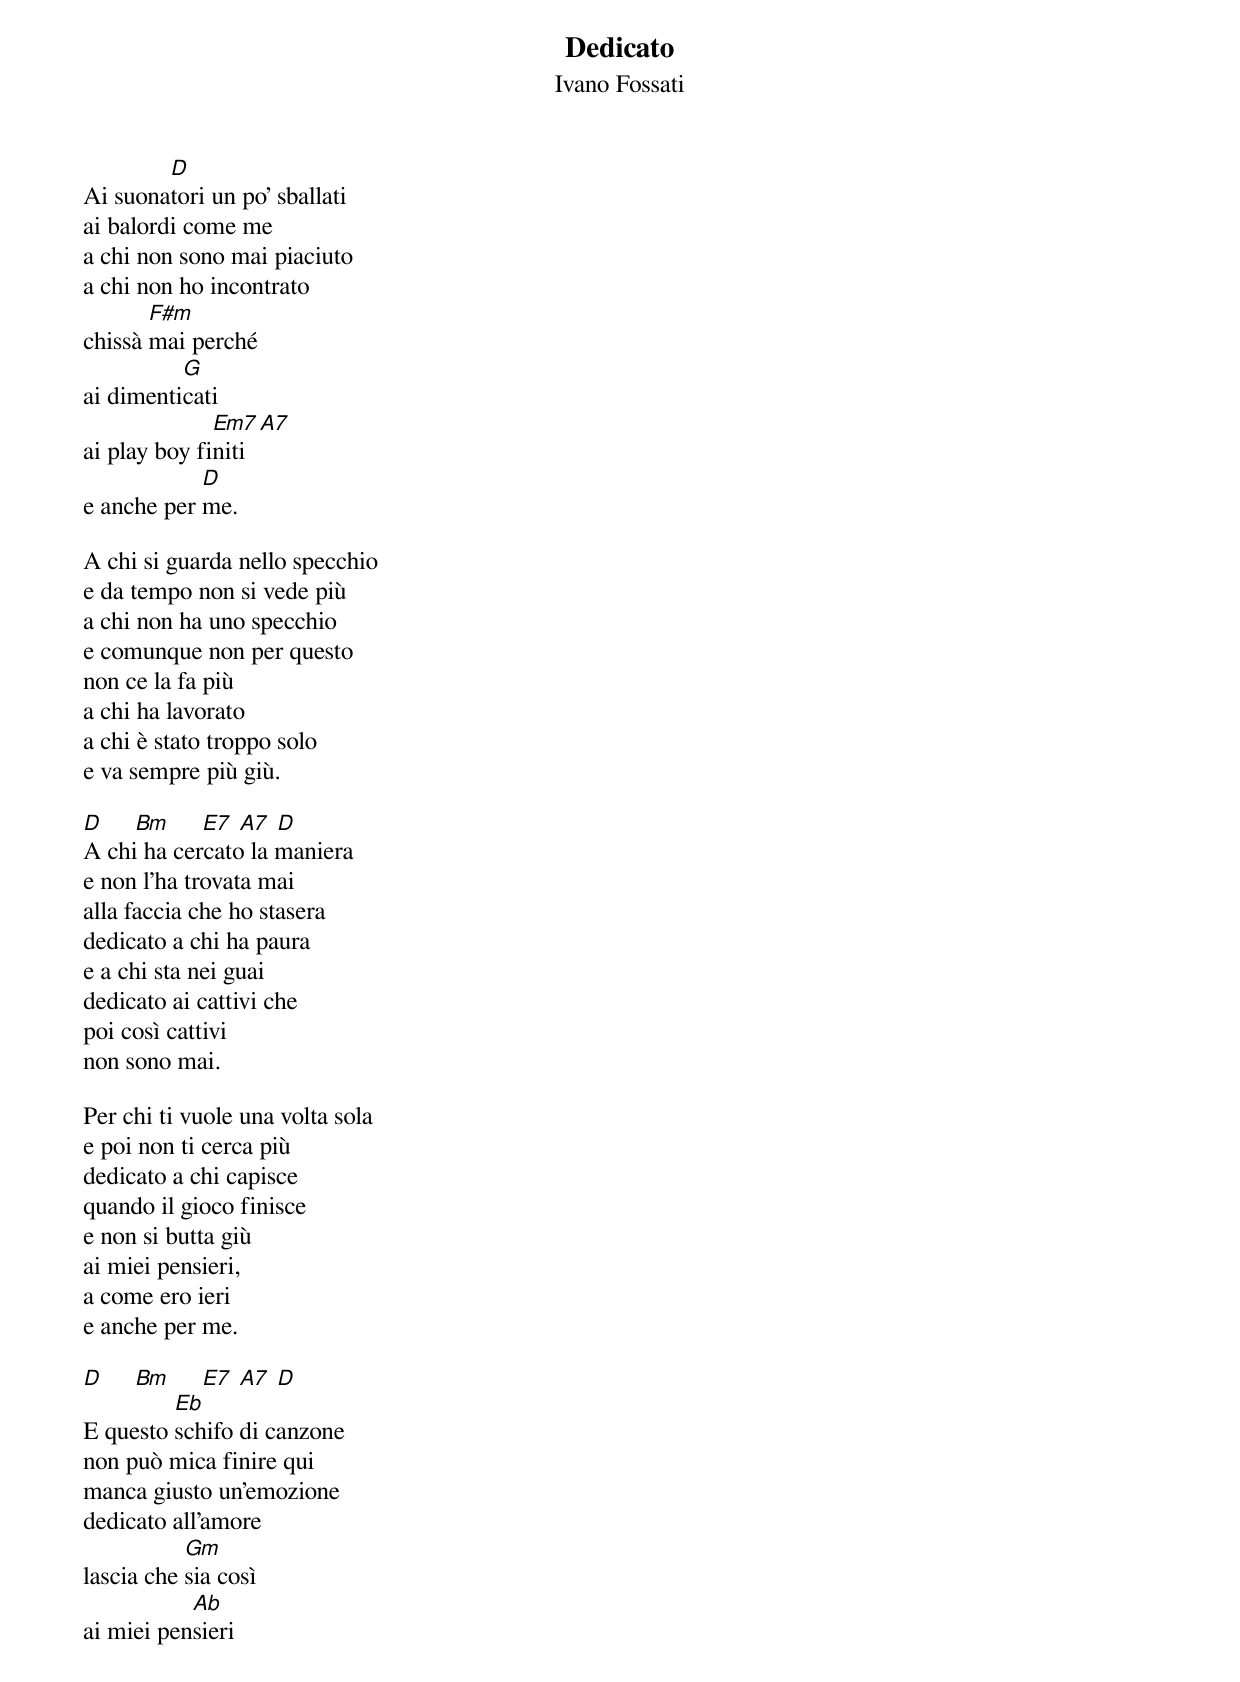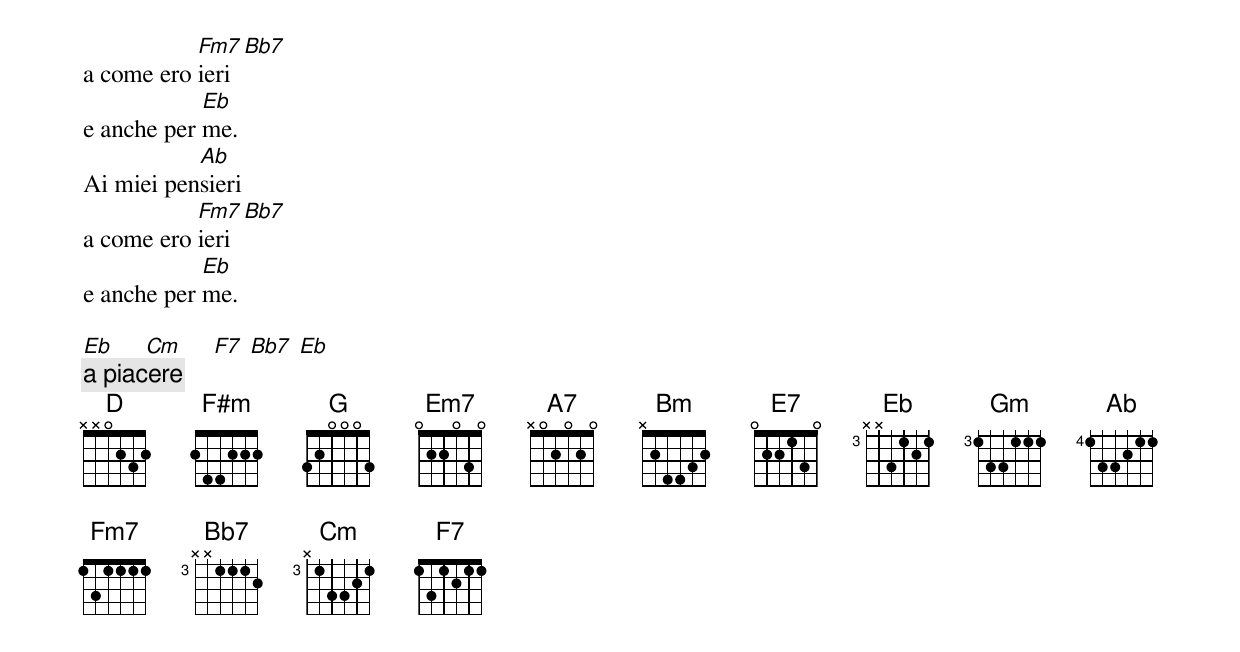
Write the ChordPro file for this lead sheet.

{title: Dedicato}
{subtitle: Ivano Fossati}

Ai suona[D]tori un po' sballati
ai balordi come me
a chi non sono mai piaciuto
a chi non ho incontrato
chissà [F#m]mai perché
ai dimenti[G]cati
ai play boy fi[Em7]niti[A7]
e anche per [D]me.

A chi si guarda nello specchio
e da tempo non si vede più
a chi non ha uno specchio
e comunque non per questo
non ce la fa più
a chi ha lavorato
a chi è stato troppo solo
e va sempre più giù.

[D]     [Bm]     [E7] [A7] [D]
A chi ha cercato la maniera
e non l'ha trovata mai
alla faccia che ho stasera
dedicato a chi ha paura
e a chi sta nei guai
dedicato ai cattivi che
poi così cattivi
non sono mai.

Per chi ti vuole una volta sola
e poi non ti cerca più
dedicato a chi capisce
quando il gioco finisce
e non si butta giù
ai miei pensieri,
a come ero ieri
e anche per me.

[D]     [Bm]     [E7] [A7] [D]
E questo [Eb]schifo di canzone
non può mica finire qui
manca giusto un'emozione
dedicato all'amore
lascia che [Gm]sia così
ai miei pen[Ab]sieri
a come ero [Fm7]ieri[Bb7]
e anche per [Eb]me.
Ai miei pen[Ab]sieri
a come ero [Fm7]ieri[Bb7]
e anche per [Eb]me.

[Eb]     [Cm]     [F7] [Bb7] [Eb]
{c: a piacere}
